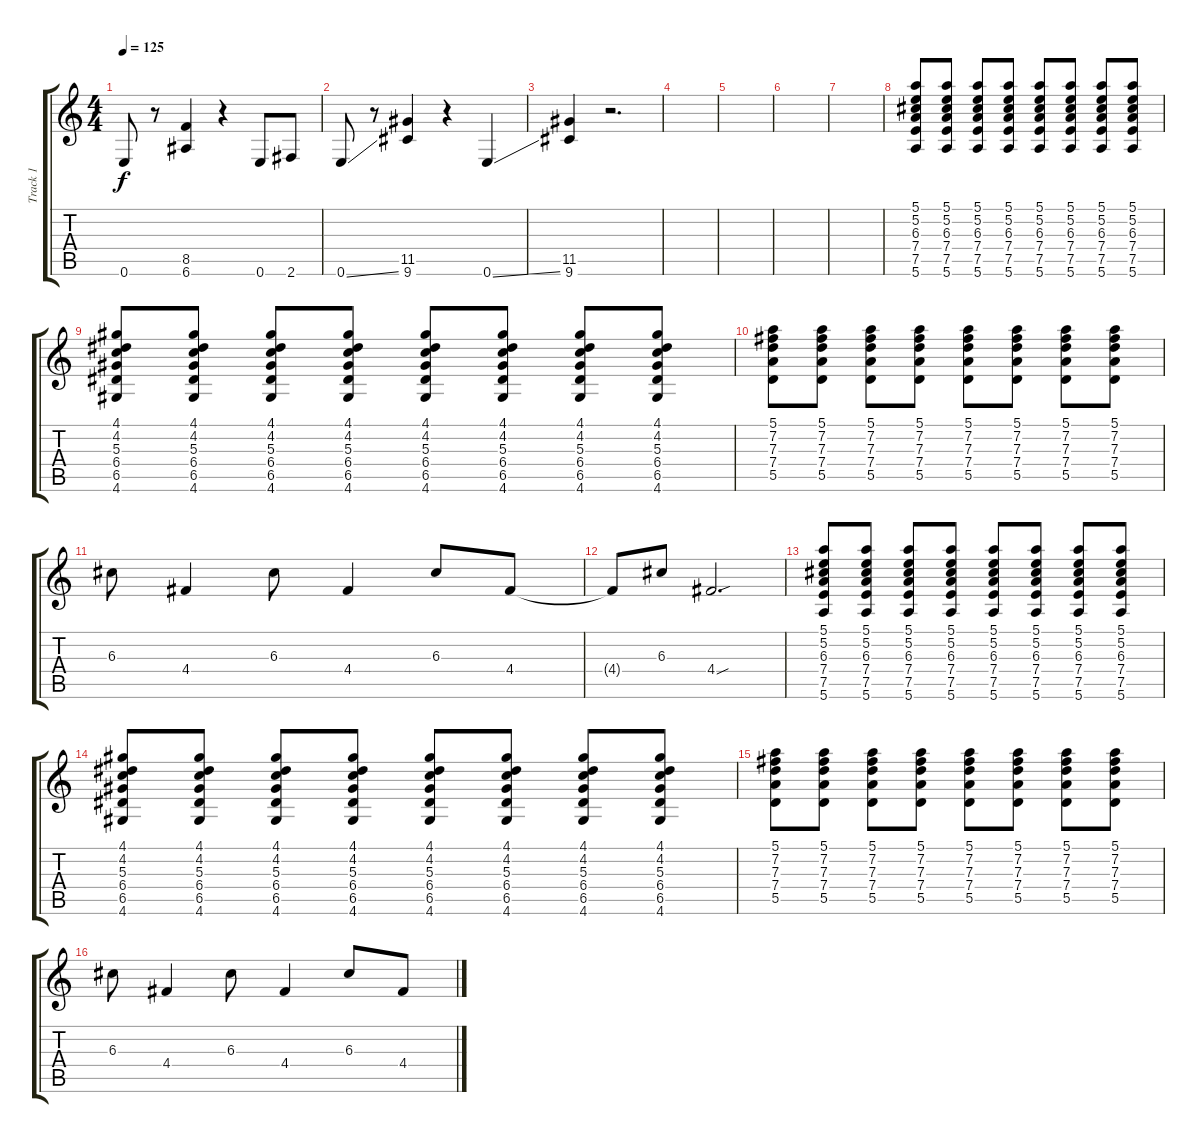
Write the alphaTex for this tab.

\track ("Track 1" "Track 1") {instrument overdrivenguitar}
\staff {score tabs}
\tuning (E4 B3 G3 D3 A2 E2) {hide}
\ts (4 4)
\tempo 125
\clef g2
\ks c
0.6{t}.8{dy f} r.8 (8.5 6.6).4 r.4 0.6.8 2.6.8 |
0.6{ss}.8 r.8 (11.5 9.6).4 r.4 0.6{ss}.4 |
(11.5 9.6).4 r.2{d} |
|
|
|
|
(5.1 5.2 6.3 7.4 7.5 5.6).8 (5.1 5.2 6.3 7.4 7.5 5.6).8 (5.1 5.2 6.3 7.4 7.5 5.6).8 (5.1 5.2 6.3 7.4 7.5 5.6).8 (5.1 5.2 6.3 7.4 7.5 5.6).8 (5.1 5.2 6.3 7.4 7.5 5.6).8 (5.1 5.2 6.3 7.4 7.5 5.6).8 (5.1 5.2 6.3 7.4 7.5 5.6).8 |
(4.1 4.2 5.3 6.4 6.5 4.6).8 (4.1 4.2 5.3 6.4 6.5 4.6).8 (4.1 4.2 5.3 6.4 6.5 4.6).8 (4.1 4.2 5.3 6.4 6.5 4.6).8 (4.1 4.2 5.3 6.4 6.5 4.6).8 (4.1 4.2 5.3 6.4 6.5 4.6).8 (4.1 4.2 5.3 6.4 6.5 4.6).8 (4.1 4.2 5.3 6.4 6.5 4.6).8 |
(5.1 7.2 7.3 7.4 5.5).8 (5.1 7.2 7.3 7.4 5.5).8 (5.1 7.2 7.3 7.4 5.5).8 (5.1 7.2 7.3 7.4 5.5).8 (5.1 7.2 7.3 7.4 5.5).8 (5.1 7.2 7.3 7.4 5.5).8 (5.1 7.2 7.3 7.4 5.5).8 (5.1 7.2 7.3 7.4 5.5).8 |
6.3.8 4.4.4 6.3.8 4.4.4 6.3.8 4.4.8 |
4.4{t}.8 6.3.8 4.4{sou}.2{d} |
(5.1 5.2 6.3 7.4 7.5 5.6).8 (5.1 5.2 6.3 7.4 7.5 5.6).8 (5.1 5.2 6.3 7.4 7.5 5.6).8 (5.1 5.2 6.3 7.4 7.5 5.6).8 (5.1 5.2 6.3 7.4 7.5 5.6).8 (5.1 5.2 6.3 7.4 7.5 5.6).8 (5.1 5.2 6.3 7.4 7.5 5.6).8 (5.1 5.2 6.3 7.4 7.5 5.6).8 |
(4.1 4.2 5.3 6.4 6.5 4.6).8 (4.1 4.2 5.3 6.4 6.5 4.6).8 (4.1 4.2 5.3 6.4 6.5 4.6).8 (4.1 4.2 5.3 6.4 6.5 4.6).8 (4.1 4.2 5.3 6.4 6.5 4.6).8 (4.1 4.2 5.3 6.4 6.5 4.6).8 (4.1 4.2 5.3 6.4 6.5 4.6).8 (4.1 4.2 5.3 6.4 6.5 4.6).8 |
(5.1 7.2 7.3 7.4 5.5).8 (5.1 7.2 7.3 7.4 5.5).8 (5.1 7.2 7.3 7.4 5.5).8 (5.1 7.2 7.3 7.4 5.5).8 (5.1 7.2 7.3 7.4 5.5).8 (5.1 7.2 7.3 7.4 5.5).8 (5.1 7.2 7.3 7.4 5.5).8 (5.1 7.2 7.3 7.4 5.5).8 |
6.3.8 4.4.4 6.3.8 4.4.4 6.3.8 4.4.8
